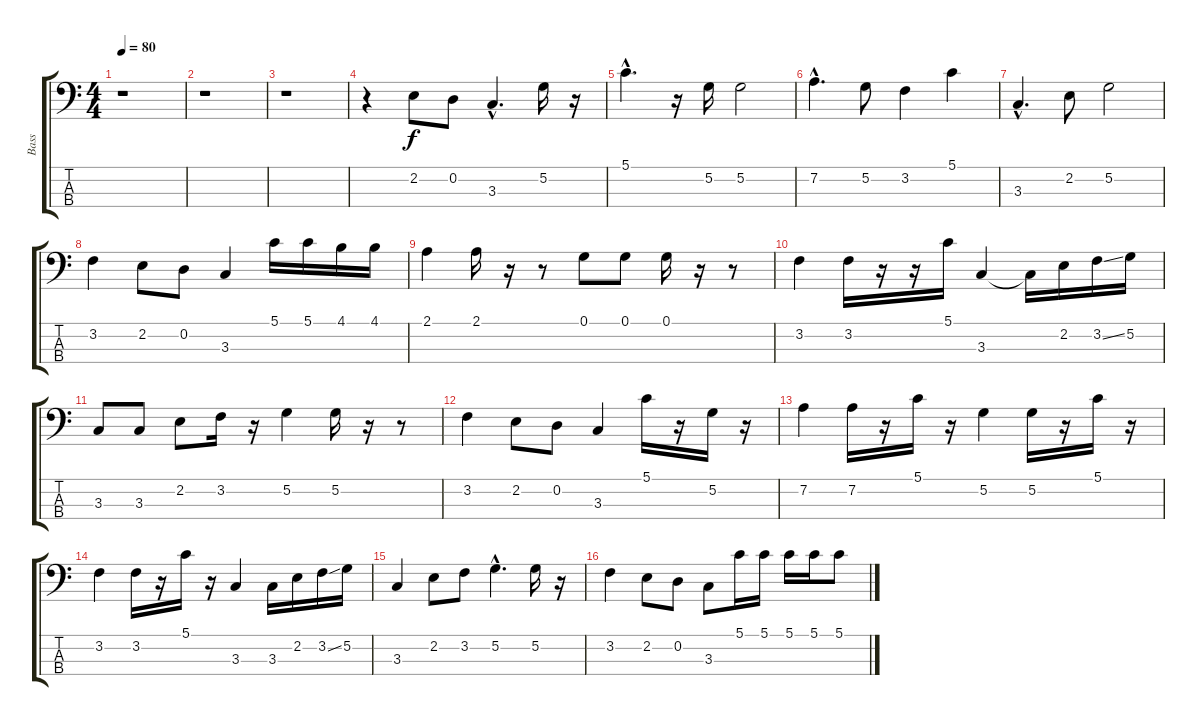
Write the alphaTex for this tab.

\track ("Bass" "Bass") {instrument electricbassfinger}
\staff {score tabs}
\tuning (G2 D2 A1 E1) {hide}
\ts (4 4)
\tempo 80
\clef f4
\ks c
r.1{dy f} |
r.1 |
r.1 |
r.4 2.2.8 0.2.8 3.3{hac}.4{d} 5.2.16 r.16 |
5.1{hac}.4{d} r.16 5.2.16 5.2.2 |
7.2{hac}.4{d} 5.2.8 3.2.4 5.1.4 |
3.3{hac}.4{d} 2.2.8 5.2.2 |
3.2.4 2.2.8 0.2.8 3.3.4 5.1.16 5.1.16 4.1.16 4.1.16 |
2.1.4 2.1.16 r.16 r.8 0.1.8 0.1.8 0.1.16 r.16 r.8 |
3.2.4 3.2.16 r.16 r.16 5.1.16 3.3.4 3.3{t}.16 2.2.16 3.2{ss}.16 5.2.16 |
3.3.8 3.3.8 2.2.8 3.2.16 r.16 5.2.4 5.2.16 r.16 r.8 |
3.2.4 2.2.8 0.2.8 3.3.4 5.1.16 r.16 5.2.16 r.16 |
7.2.4 7.2.16 r.16 5.1.16 r.16 5.2.4 5.2.16 r.16 5.1.16 r.16 |
3.2.4 3.2.16 r.16 5.1.16 r.16 3.3.4 3.3.16 2.2.16 3.2{ss}.16 5.2.16 |
3.3.4 2.2.8 3.2.8 5.2{hac}.4{d} 5.2.16 r.16 |
3.2.4 2.2.8 0.2.8 3.3.8 5.1.16 5.1.16 5.1.16 5.1.16 5.1.8
